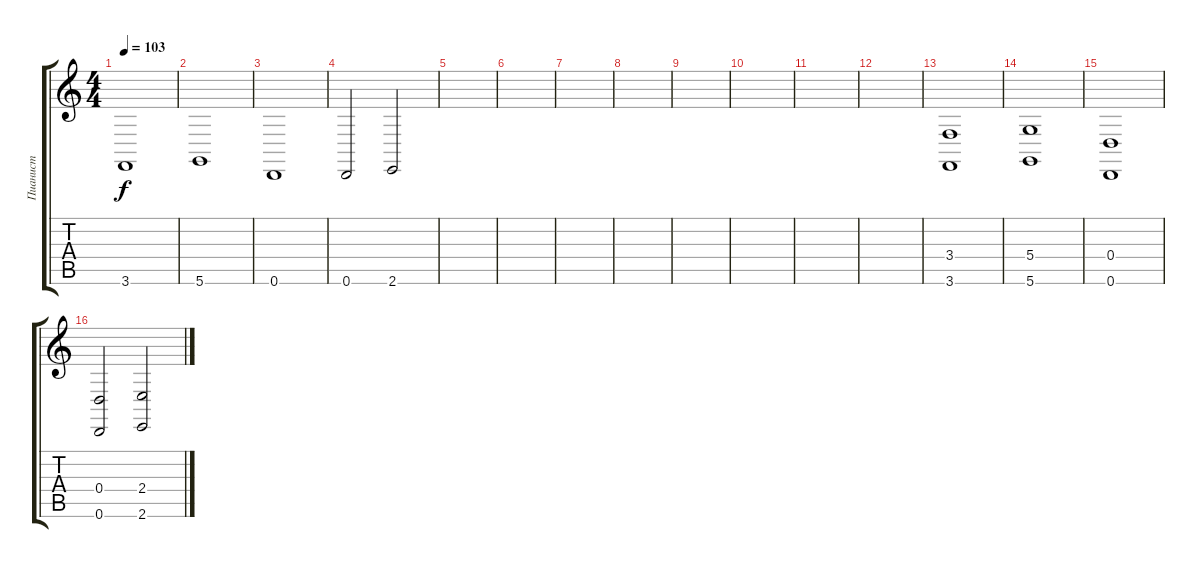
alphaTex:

\track ("Пианист" "Пианист") {instrument pad4choir}
\staff {score tabs}
\tuning (E4 B3 G3 D3 A2 D2) {hide}
\ts (4 4)
\tempo 103
\clef g2
\ks c
3.6.1{dy f} |
5.6.1 |
0.6.1 |
0.6.2 2.6.2 |
|
|
|
|
|
|
|
|
(3.4 3.6).1 |
(5.4 5.6).1 |
(0.4 0.6).1 |
(0.4 0.6).2 (2.4 2.6).2
